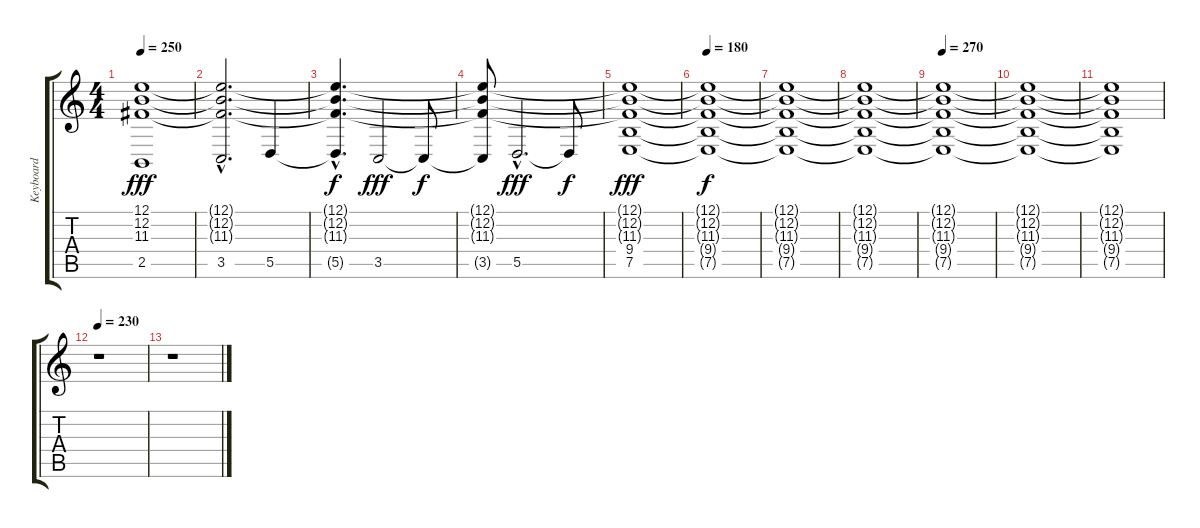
\track ("Keyboard" "Keyboard") {instrument pad4choir}
\staff {score tabs}
\tuning (E4 B3 G3 D3 A2 E2) {hide}
\ts (4 4)
\tempo 250
\clef g2
\ks c
(12.1{t} 12.2{t} 11.3{t} 2.5).1{dy fff} |
(12.1{hac t} 12.2{hac t} 11.3{hac t} 3.5{hac}).2{d} 5.5.4 |
(12.1{hac t} 12.2{hac t} 11.3{hac t} 5.5{hac t}).4{d dy f} 3.5.2{dy fff} 3.5{t}.8{dy f} |
(12.1{t} 12.2{t} 11.3{t} 3.5{t}).8 5.5{hac}.2{d dy fff} 5.5{t}.8{dy f} |
(12.1{t} 12.2{t} 11.3{t} 9.4 7.5).1{dy fff} |
\tempo 180
(12.1{t} 12.2{t} 11.3{t} 9.4{t} 7.5{t}).1{dy f} |
(12.1{t} 12.2{t} 11.3{t} 9.4{t} 7.5{t}).1 |
(12.1{t} 12.2{t} 11.3{t} 9.4{t} 7.5{t}).1 |
\tempo 270
(12.1{t} 12.2{t} 11.3{t} 9.4{t} 7.5{t}).1 |
(12.1{t} 12.2{t} 11.3{t} 9.4{t} 7.5{t}).1 |
(12.1{t} 12.2{t} 11.3{t} 9.4{t} 7.5{t}).1 |
\tempo 230
r.1 |
r.1
